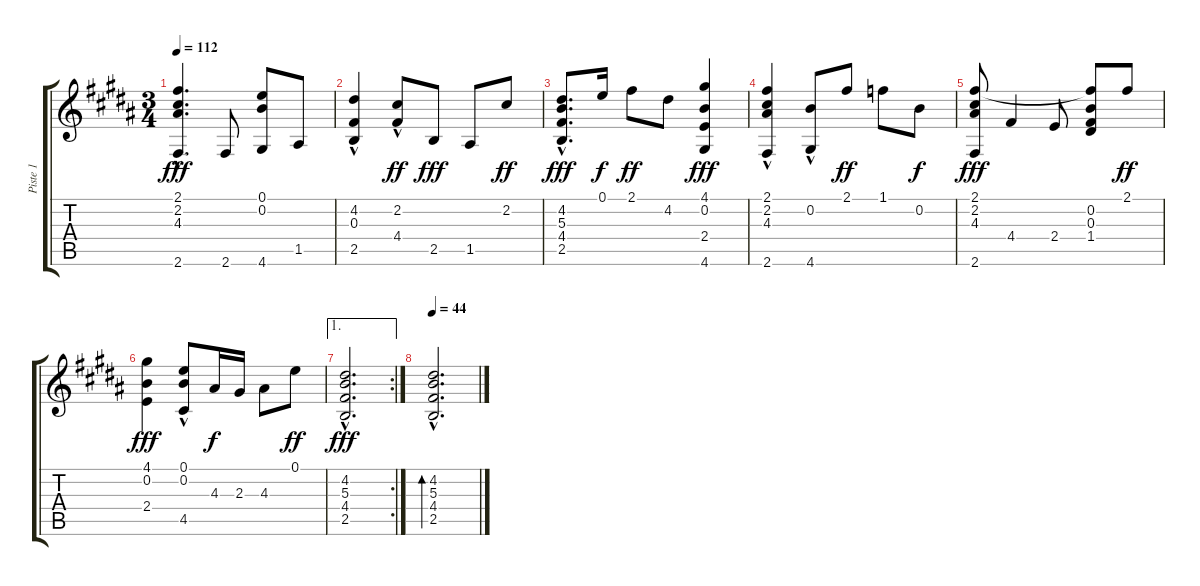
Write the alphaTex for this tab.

\track ("Piste 1" "Piste 1") {instrument acousticguitarnylon}
\staff {score tabs}
\tuning (E4 B3 Gb3 D3 A2 E2) {hide}
\ts (3 4)
\tempo 112
\clef g2
\ks b
(2.1 2.2 4.3 2.6{hac}).4{d dy fff} 2.6.8 (0.1 0.2 4.6).8 1.5.8 |
(4.2 0.3 2.5{hac}).4 (2.2{hac} 4.4).8{dy ff} 2.5.8{dy fff} 1.5.8 2.2.8{dy ff} |
(4.2{hac} 5.3 4.4 2.5).8{d dy fff} 0.1.16{dy f} 2.1.8{dy ff} 4.2.8 (4.1 0.2 2.4 4.6).4{dy fff} |
(2.1{hac} 2.2 4.3 2.6).4 (0.2{hac} 4.6).8 2.1.8{dy ff} 1.1.8 0.2.8{dy f} |
(2.1 2.2 4.3 2.6).8{dy fff} 4.4.4 2.4.8 (2.1{t} 0.2 0.3 1.4).8 2.1.8{dy ff} |
(4.1 0.2 2.4).4{dy fff} (0.1{hac} 0.2 4.5).8 4.3.16{dy f} 2.3.16 4.3.8 0.1.8{dy ff} |
\ae 1
\rc 2
(4.2{hac} 5.3{hac} 4.4{hac} 2.5{hac}).2{d dy fff} |
\tempo 44
(4.2{hac} 5.3{hac} 4.4{hac} 2.5{hac}).2{d bd 120}
